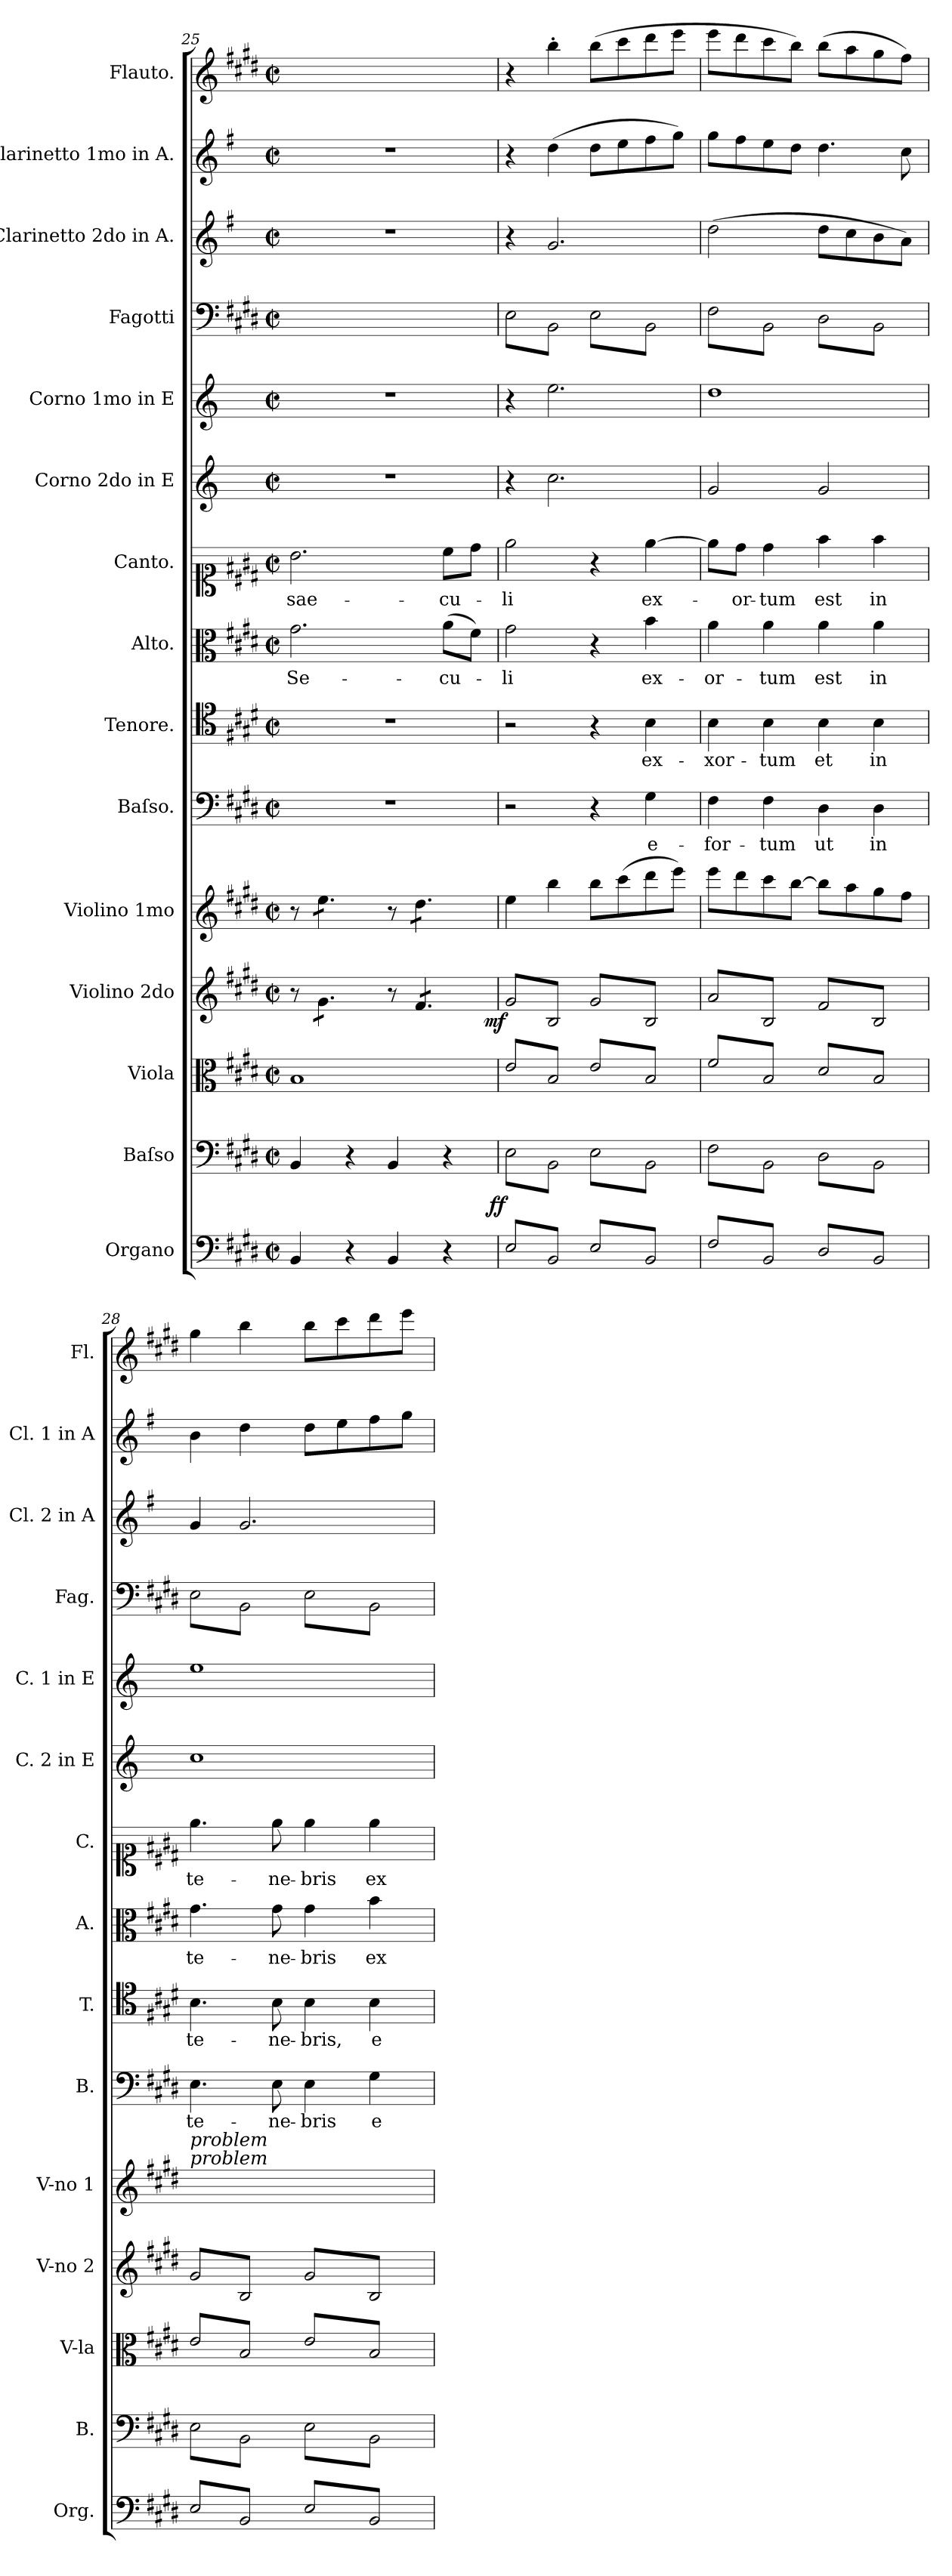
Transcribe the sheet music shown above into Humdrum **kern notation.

**kern	**kern	**dynam	**kern	**kern	**dynam	**kern	**kern	**text	**kern	**text	**kern	**text	**kern	**text	**kern	**kern	**kern	**kern	**kern	**kern
*part15	*part14	*part14	*part13	*part12	*part12	*part11	*part10	*part10	*part9	*part9	*part8	*part8	*part7	*part7	*part6	*part5	*part4	*part3	*part2	*part1
*staff15	*staff14	*staff14	*staff13	*staff12	*staff12	*staff11	*staff10	*staff10	*staff9	*staff9	*staff8	*staff8	*staff7	*staff7	*staff6	*staff5	*staff4	*staff3	*staff2	*staff1
*I"Organo	*I"Baſso	*	*I"Viola	*I"Violino 2do	*	*I"Violino 1mo	*I"Baſso.	*	*I"Tenore.	*	*I"Alto.	*	*I"Canto.	*	*I"Corno 2do in E	*I"Corno 1mo in E	*I"Fagotti	*I"Clarinetto 2do in A.	*I"Clarinetto 1mo in A.	*I"Flauto.
*I'Org.	*I'B.	*	*I'V-la	*I'V-no 2	*	*I'V-no 1	*I'B.	*	*I'T.	*	*I'A.	*	*I'C.	*	*I'C. 2 in E	*I'C. 1 in E	*I'Fag.	*I'Cl. 2 in A	*I'Cl. 1 in A	*I'Fl.
*clefF4	*clefF4	*	*clefC3	*clefG2	*	*clefG2	*clefF4	*	*clefC4	*	*clefC3	*	*clefC1	*	*clefG2	*clefG2	*clefF4	*clefG2	*clefG2	*clefG2
*	*	*	*	*	*	*	*	*	*	*	*	*	*	*	*ITrd5c8	*ITrd5c8	*	*ITrd2c3	*ITrd2c3	*
*k[f#c#g#d#]	*k[f#c#g#d#]	*	*k[f#c#g#d#]	*k[f#c#g#d#]	*	*k[f#c#g#d#]	*k[f#c#g#d#]	*	*k[f#c#g#d#]	*	*k[f#c#g#d#]	*	*k[f#c#g#d#]	*	*k[f#c#g#d#]	*k[f#c#g#d#]	*k[f#c#g#d#]	*k[f#c#g#d#]	*k[f#c#g#d#]	*k[f#c#g#d#]
*M2/2	*M2/2	*	*M2/2	*M2/2	*	*M2/2	*M2/2	*	*M2/2	*	*M2/2	*	*M2/2	*	*M2/2	*M2/2	*M2/2	*M2/2	*M2/2	*M2/2
*met(c|)	*met(c|)	*	*met(c|)	*met(c|)	*	*met(c|)	*met(c|)	*	*met(c|)	*	*met(c|)	*	*met(c|)	*	*met(c|)	*met(c|)	*met(c|)	*met(c|)	*met(c|)	*met(c|)
=25	=25	=25	=25	=25	=25	=25	=25	=25	=25	=25	=25	=25	=25	=25	=25	=25	=25	=25	=25	=25
4BB/	4BB/	.	1B/	8r	.	8r	1r	.	1r	.	2.g#\	Se-	2.b\	sae-	1r	1r	1ryy	1r	1r	1ryy
*	*	*	*	*tremolo	*	*	*	*	*	*	*	*	*	*	*	*	*	*	*	*
*	*	*	*	*	*	*tremolo	*	*	*	*	*	*	*	*	*	*	*	*	*	*
.	.	.	.	8g#\L	.	8ee\L	.	.	.	.	.	.	.	.	.	.	.	.	.	.
4r	4r	.	.	8g#\	.	8ee\	.	.	.	.	.	.	.	.	.	.	.	.	.	.
.	.	.	.	8g#\J	.	8ee\J	.	.	.	.	.	.	.	.	.	.	.	.	.	.
4BB/	4BB/	.	.	8r	.	8r	.	.	.	.	.	.	.	.	.	.	.	.	.	.
.	.	.	.	8f#/L	.	8dd#\L	.	.	.	.	.	.	.	.	.	.	.	.	.	.
4r	4r	.	.	8f#/	.	8dd#\	.	.	.	.	(8a\L	-cu-	8cc#\L	-cu-	.	.	.	.	.	.
.	.	.	.	8f#/J	.	8dd#\J	.	.	.	.	8f#\J)	.	8dd#\J	.	.	.	.	.	.	.
*	*	*	*	*	*	*Xtremolo	*	*	*	*	*	*	*	*	*	*	*	*	*	*
=26	=26	=26	=26	=26	=26	=26	=26	=26	=26	=26	=26	=26	=26	=26	=26	=26	=26	=26	=26	=26
!	!LO:TX:a:i:t=Zelo	!	!	!	!	!	!	!	!	!	!	!	!	!	!	!	!	!	!	!
!	!	!LO:DY:rj	!	!	!LO:DY:b:rj	!	!	!	!	!	!	!	!	!	!	!	!	!	!	!
*tremolo	*	*	*	*	*	*	*	*	*	*	*	*	*	*	*	*	*	*	*	*
*	*tremolo	*	*	*	*	*	*	*	*	*	*	*	*	*	*	*	*	*	*	*
*	*	*	*tremolo	*	*	*	*	*	*	*	*	*	*	*	*	*	*	*	*	*
*	*	*	*	*	*	*	*	*	*	*	*	*	*	*	*	*	*tremolo	*	*	*
8E/L	8E\L	ff	8e/L	8g#/L	mf	4ee\	2r	.	2r	.	2g#\	-li	2ee\	-li	4r	4r	8E\L	4r	4r	4r
8BB/	8BB\	.	8B/	8B/	.	.	.	.	.	.	.	.	.	.	.	.	8BB\	.	.	.
8E/	8E\	.	8e/	8g#/	.	4bb\	.	.	.	.	.	.	.	.	2.e\	2.g#\	8E\	2.e/	(4b\	4bb'\
8BB/J	8BB\J	.	8B/J	8B/J	.	.	.	.	.	.	.	.	.	.	.	.	8BB\J	.	.	.
8E/L	8E\L	.	8e/L	8g#/L	.	8bb\L	4r	.	4r	.	4r	.	4r	.	.	.	8E\L	.	8b\L	(8bb\L
8BB/	8BB\	.	8B/	8B/	.	(8ccc#\	.	.	.	.	.	.	.	.	.	.	8BB\	.	8cc#\	8ccc#\
8E/	8E\	.	8e/	8g#/	.	8ddd#\	4G#\	e-	4B\	ex-	4b\	ex-	[4ee\	ex-	.	.	8E\	.	8dd#\	8ddd#\
8BB/J	8BB\J	.	8B/J	8B/J	.	8eee\J)	.	.	.	.	.	.	.	.	.	.	8BB\J	.	8ee\J)	8eee\J
=27	=27	=27	=27	=27	=27	=27	=27	=27	=27	=27	=27	=27	=27	=27	=27	=27	=27	=27	=27	=27
8F#/L	8F#\L	.	8f#/L	8a/L	.	8eee\L	4F#\	-for-	4B\	-xor-	4a\	-or-	8ee\L]	.	2B/	1f#/	8F#\L	(2b\	8ee\L	8eee\L
8BB/	8BB\	.	8B/	8B/	.	8ddd#\	.	.	.	.	.	.	8dd#\J	-or-	.	.	8BB\	.	8dd#\	8ddd#\
8F#/	8F#\	.	8f#/	8a/	.	8ccc#\	4F#\	-tum	4B\	-tum	4a\	-tum	4dd#\	-tum	.	.	8F#\	.	8cc#\	8ccc#\
8BB/J	8BB\J	.	8B/J	8B/J	.	[8bb\J	.	.	.	.	.	.	.	.	.	.	8BB\J	.	8b\J	8bb\J)
8D#/L	8D#\L	.	8d#/L	8f#/L	.	8bb\L]	4D#\	ut	4B\	et	4a\	est	4ff#\	est	2B/	.	8D#\L	8b\L	4.b\	(8bb\L
8BB/	8BB\	.	8B/	8B/	.	8aa\	.	.	.	.	.	.	.	.	.	.	8BB\	8a\	.	8aa\
8D#/	8D#\	.	8d#/	8f#/	.	8gg#\	4D#\	in	4B\	in	4a\	in	4ff#\	in	.	.	8D#\	8g#\	.	8gg#\
8BB/J	8BB\J	.	8B/J	8B/J	.	8ff#\J	.	.	.	.	.	.	.	.	.	.	8BB\J	8f#\J)	8a\	8ff#\J)
=28	=28	=28	=28	=28	=28	=28	=28	=28	=28	=28	=28	=28	=28	=28	=28	=28	=28	=28	=28	=28
!	!	!	!	!	!	!LO:TX:a:i:t=problem	!	!	!	!	!	!	!	!	!	!	!	!	!	!
!	!	!	!	!	!	!LO:TX:a:i:t=problem	!	!	!	!	!	!	!	!	!	!	!	!	!	!
8E/L	8E\L	.	8e/L	8g#/L	.	1ryy	4.E\	te-	4.B\	te-	4.g#\	te-	4.ee\	te-	1e/	1g#/	8E\L	4e/	4g#\	4gg#\
8BB/	8BB\	.	8B/	8B/	.	.	.	.	.	.	.	.	.	.	.	.	8BB\	.	.	.
8E/	8E\	.	8e/	8g#/	.	.	.	.	.	.	.	.	.	.	.	.	8E\	2.e/	4b\	4bb\
8BB/J	8BB\J	.	8B/J	8B/J	.	.	8E\	-ne-	8B\	-ne-	8g#\	-ne-	8ee\	-ne-	.	.	8BB\J	.	.	.
8E/L	8E\L	.	8e/L	8g#/L	.	.	4E\	-bris	4B\	-bris,	4g#\	-bris	4ee\	-bris	.	.	8E\L	.	8b\L	8bb\L
8BB/	8BB\	.	8B/	8B/	.	.	.	.	.	.	.	.	.	.	.	.	8BB\	.	8cc#\	8ccc#\
8E/	8E\	.	8e/	8g#/	.	.	4G#\	e-	4B\	e-	4b\	ex-	4ee\	ex-	.	.	8E\	.	8dd#\	8ddd#\
8BB/J	8BB\J	.	8B/J	8B/J	.	.	.	.	.	.	.	.	.	.	.	.	8BB\J	.	8ee\J	8eee\J
*	*	*	*	*	*	*	*	*	*	*	*	*	*	*	*	*	*Xtremolo	*	*	*
*	*	*	*	*Xtremolo	*	*	*	*	*	*	*	*	*	*	*	*	*	*	*	*
*	*	*	*Xtremolo	*	*	*	*	*	*	*	*	*	*	*	*	*	*	*	*	*
*	*Xtremolo	*	*	*	*	*	*	*	*	*	*	*	*	*	*	*	*	*	*	*
*Xtremolo	*	*	*	*	*	*	*	*	*	*	*	*	*	*	*	*	*	*	*	*
.	.	.	.	.	.	.	.	.	.	.	.	.	.	.	.	.	.	.	.	.
.	.	.	.	.	.	.	.	.	.	.	.	.	.	.	.	.	.	.	.	.
=	=	=	=	=	=	=	=	=	=	=	=	=	=	=	=	=	=	=	=	=
*-	*-	*-	*-	*-	*-	*-	*-	*-	*-	*-	*-	*-	*-	*-	*-	*-	*-	*-	*-	*-
